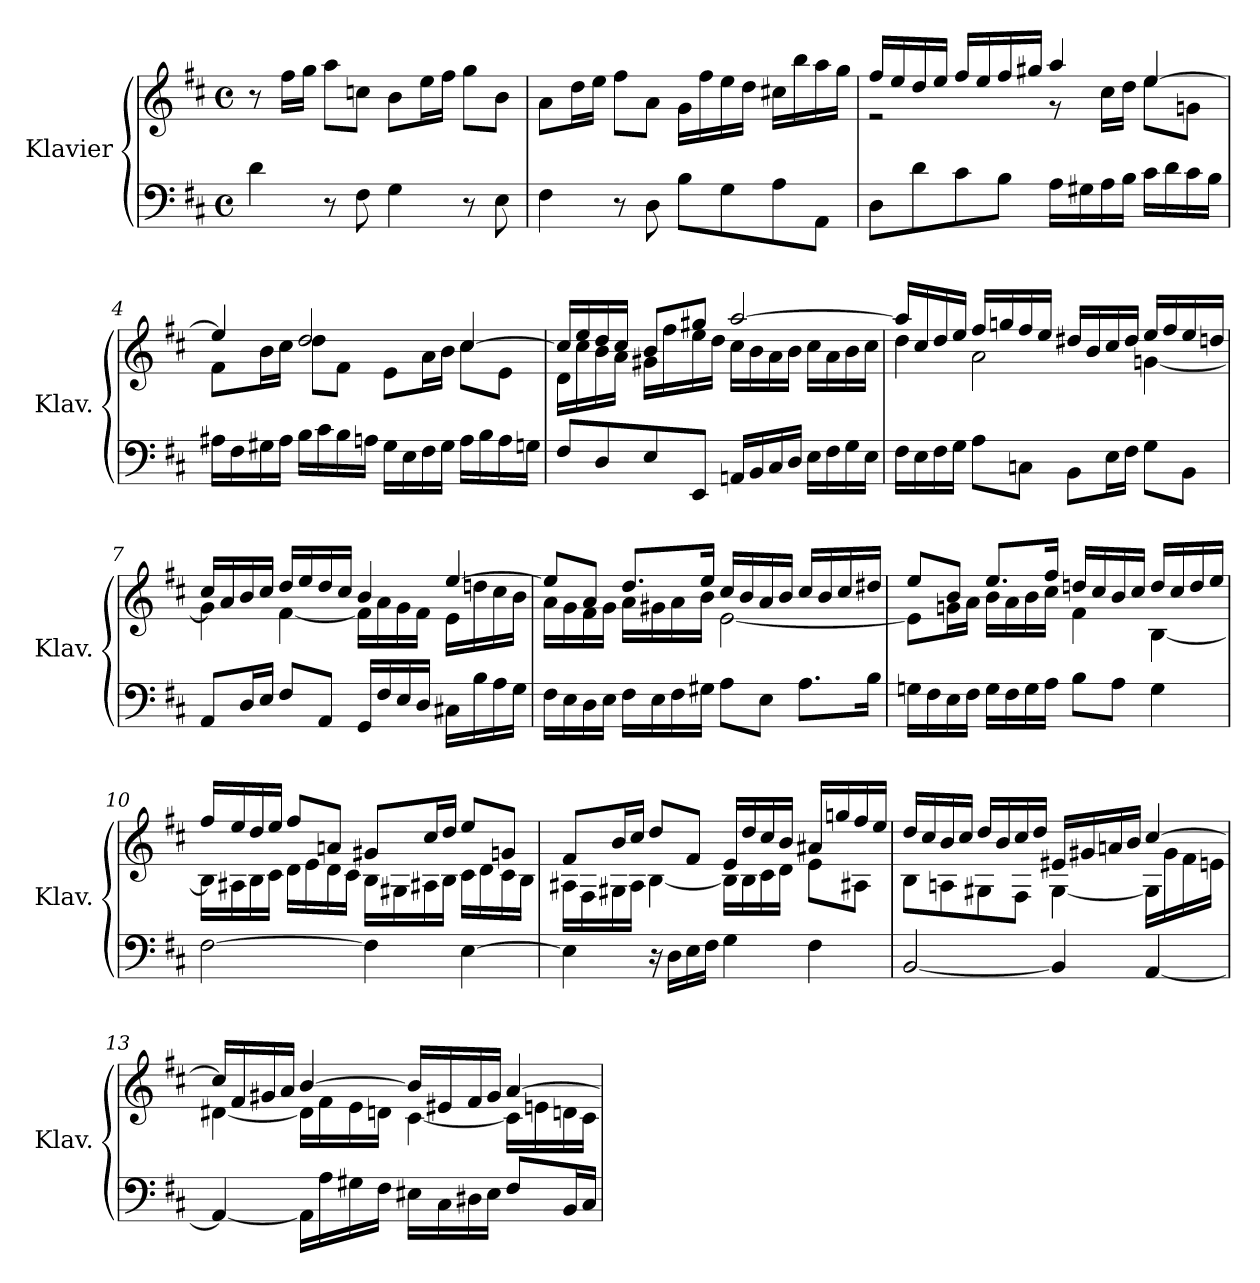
**kern	**kern
*part1	*part1
*staff2	*staff1
*I"Klavier	*
*I'Klav.	*
!!LO:PB:g=z
*clefF4	*clefG2
*k[f#c#]	*k[f#c#]
*D:	*D:
*M4/4	*M4/4
*met(c)	*met(c)
=1	=1
4di\	8r
.	16ff#i\LL
.	16ggi\JJ
8r	8aai\L
8F#i\	8ccni\J
4Gi\	8bi\L
.	16eei\L
.	16ff#i\JJ
8r	8ggi\L
8Ei\	8bi\J
=2	=2
4F#i\	8ai\L
.	16ddi\L
.	16eei\JJ
8r	8ff#i\L
8Di\	8ai\J
8Bi\L	16gi\LL
.	16ff#i\
8Gi\	16eei\
.	16ddi\JJ
8Ai\	16cc#Xi\LL
.	16bbi\
8AAi\J	16aai\
.	16ggi\JJ
=3	=3
*	*^
8Di\L	16ff#i/LL	2r
.	16eei/	.
8di\	16ddi/	.
.	16eei/JJ	.
8c#i\	16ff#i/LL	.
.	16eei/	.
8Bi\J	16ff#i/	.
.	16gg#Xi/JJ	.
16Ai\LL	4aai/	8r
16G#Xi\	.	.
16Ai\	.	16cc#i\LL
16Bi\JJ	.	16ddi\JJ
16c#i\LL	[4eei/	8eei\L
16di\	.	.
16c#i\	.	8gni\J
16Bi\JJ	.	.
!!LO:LB:g=z	!!
=4	=4	=4
16A#Xi\LL	4eei/]	8f#i\L
16F#i\	.	.
16G#Xi\	.	16bi\L
16A#i\JJ	.	16cc#i\JJ
16Bi\LL	2ddi/	8ddi\L
16c#i\	.	.
16Bi\	.	8f#i\J
16Ani\JJ	.	.
16G#i\LL	.	8ei\L
16Ei\	.	.
16F#i\	.	16ai\L
16G#i\JJ	.	16bi\JJ
16Ai\LL	[4cc#i/	8cc#i\L
16Bi\	.	.
16Ai\	.	8ei\J
16Gni\JJ	.	.
=5	=5	=5
8F#i/L	16cc#i/LL]	16di\LL
.	16eei/	16cc#i\
8Di/	16ddi/	16bi\
.	16cc#i/JJ	16ai\JJ
8Ei/	8bi/L	16g#Xi\LL
.	.	16ff#i\
8EEi/J	8gg#Xi/J	16eei\
.	.	16ddi\JJ
16AAni/LL	[2aai/	16cc#i\LL
16BBi/	.	16bi\
16C#i/	.	16ai\
16Di/JJ	.	16bi\JJ
16Ei\LL	.	16cc#i\LL
16F#i\	.	16ai\
16Gi\	.	16bi\
16Ei\JJ	.	16cc#i\JJ
!!LO:LB:g=z	!!
=6	=6	=6
16F#i\LL	16aai/LL]	4ddi\
16Ei\	16cc#i/	.
16F#i\	16ddi/	.
16Gi\JJ	16eei/JJ	.
8Ai\L	16ff#i/LL	2ai\
.	16ggni/	.
8Cni\J	16ff#i/	.
.	16eei/JJ	.
8BBi\L	16dd#Xi/LL	.
.	16bi/	.
16Ei\L	16cc#i/	.
16F#i\JJ	16dd#i/JJ	.
8Gi\L	16eei/LL	[4gni\
.	16ff#i/	.
8BBi\J	16eei/	.
.	16ddni/JJ	.
=7	=7	=7
8AAi/L	16cc#i/LL	4gi\]
.	16ai/	.
16Di/L	16bi/	.
16Ei/JJ	16cc#i/JJ	.
8F#i/L	16ddi/LL	[4f#i\
.	16eei/	.
8AAi/J	16ddi/	.
.	16cc#i/JJ	.
16GGi/LL	4bi/	16f#i\LL]
16F#i/	.	16ai\
16Ei/	.	16gi\
16Di/JJ	.	16f#i\JJ
16C#Xi\LL	[4eei/	16ei\LL
16Bi\	.	16ddni\
16Ai\	.	16cc#i\
16Gi\JJ	.	16bi\JJ
!!LO:LB:g=z	!!
=8	=8	=8
16F#i\LL	8eei/L]	16ai\LL
16Ei\	.	16gi\
16Di\	8ai/J	16f#i\
16Ei\JJ	.	16gi\JJ
16F#i\LL	8.ddi/L	16ai\LL
16Ei\	.	16g#Xi\
16F#i\	.	16ai\
16G#Xi\JJ	16eei/Jk	16bi\JJ
8Ai\L	16cc#i/LL	[2ei\
.	16bi/	.
8Ei\J	16ai/	.
.	16bi/JJ	.
8.Ai\L	16cc#i/LL	.
.	16bi/	.
.	16cc#i/	.
16Bi\Jk	16dd#Xi/JJ	.
=9	=9	=9
16Gni\LL	8eei/L	8ei\L]
16F#i\	.	.
16Ei\	8bi/J	16gni\L
16F#i\JJ	.	16ai\JJ
16Gi\LL	8.eei/L	16bi\LL
16F#i\	.	16ai\
16Gi\	.	16bi\
16Ai\JJ	16ff#i/Jk	16cc#i\JJ
8Bi\L	16ddni/LL	4f#i\
.	16cc#i/	.
8Ai\J	16bi/	.
.	16cc#i/JJ	.
4Gi\	16ddi/LL	[4Bi\
.	16cc#i/	.
.	16ddi/	.
.	16eei/JJ	.
!!LO:LB:g=z	!!
=10	=10	=10
[2F#i\	16ff#i/LL	16Bi\LL]
.	16eei/	16A#Xi\
.	16ddi/	16Bi\
.	16eei/JJ	16c#i\JJ
.	8ff#i/L	16di\LL
.	.	16ei\
.	8ani/J	16di\
.	.	16c#i\JJ
4F#i\]	8g#Xi/L	16Bi\LL
.	.	16G#Xi\
.	16cc#i/L	16A#Xi\
.	16ddi/JJ	16Bi\JJ
[4Ei\	8eei/L	16c#i\LL
.	.	16di\
.	8gni/J	16c#i\
.	.	16Bi\JJ
=11	=11	=11
4Ei\]	8f#i/L	16A#Xi\LL
.	.	16F#i\
.	16bi/L	16G#Xi\
.	16cc#i/JJ	16A#i\JJ
16r	8ddi/L	[4Bi\
16Di\LL	.	.
16Ei\	8f#i/J	.
16F#i\JJ	.	.
4Gi\	16ei/LL	16Bi\LL]
.	16ddi/	16Bi\
.	16cc#i/	16c#i\
.	16bi/JJ	16di\JJ
4F#i\	16a#Xi/LL	8ei\L
.	16ggni/	.
.	16ff#i/	8A#Xi\J
.	16eei/JJ	.
!!LO:PB:g=z	!!
=12	=12	=12
[2BBi/	16ddi/LL	8Bi\L
.	16cc#i/	.
.	16bi/	8Ani\
.	16cc#i/JJ	.
.	16ddi/LL	8G#Xi\
.	16bi/	.
.	16cc#i/	8F#i\J
.	16ddi/JJ	.
4BBi/]	16e#Xi/LL	[4G#i\
.	16g#Xi/	.
.	16ani/	.
.	16bi/JJ	.
[4AAi/	[4cc#i/	16G#i\LL]
.	.	16g#i\
.	.	16f#i\
.	.	16eni\JJ
=13	=13	=13
4AAi/_	16cc#i/LL]	[4d#Xi\
.	16f#i/	.
.	16g#Xi/	.
.	16ai/JJ	.
16AAi\LL]	[4bi/	16d#i\LL]
16Ai\	.	16f#i\
16G#Xi\	.	16ei\
16F#i\JJ	.	16dni\JJ
16E#Xi\LL	16bi/LL]	[4c#i\
16C#i\	16e#Xi/	.
16D#Xi\	16f#i/	.
16E#i\JJ	16g#i/JJ	.
8F#i/L	[4ai/	16c#i\LL]
.	.	16eni\
16BBi/L	.	16dni\
16C#i/JJ	.	16c#i\JJ
*	*v	*v
=	=
*-	*-
